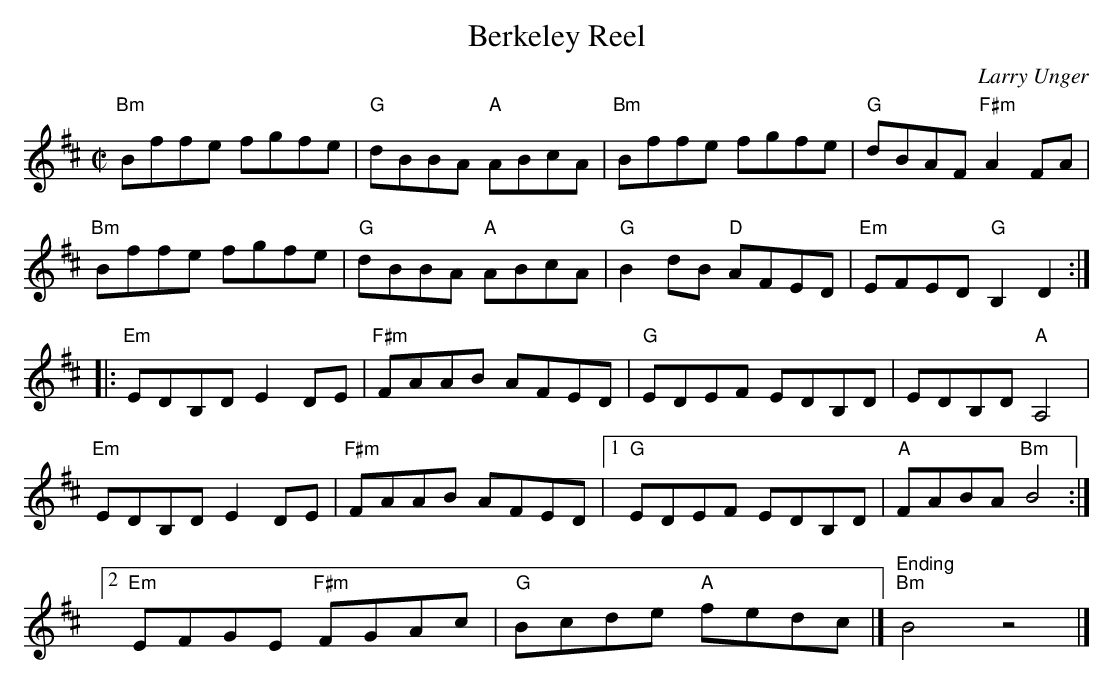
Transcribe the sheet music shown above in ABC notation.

X:1
T:Berkeley Reel
C: Larry Unger
M:C|
K:Bm
"Bm"Bffe fgfe|"G"dBBA "A"ABcA|"Bm"Bffe fgfe|"G"dBAF "F#m"A2 FA|
"Bm"Bffe fgfe|"G"dBBA "A"ABcA|"G"B2 dB "D"AFED|"Em"EFED "G"B,2D2:|
|:"Em"EDB,D E2 DE|"F#m"FAAB AFED|"G"EDEF EDB,D|EDB,D "A"A,4|
"Em"EDB,D E2 DE|"F#m"FAAB AFED|1"G"EDEF EDB,D|"A"FABA "Bm"B4:|
[2"Em"EFGE "F#m"FGAc |"G"Bcde "A"fedc|] "Ending" "Bm"B4 z4|]

$SmallLMargin
$SmallRMargin
